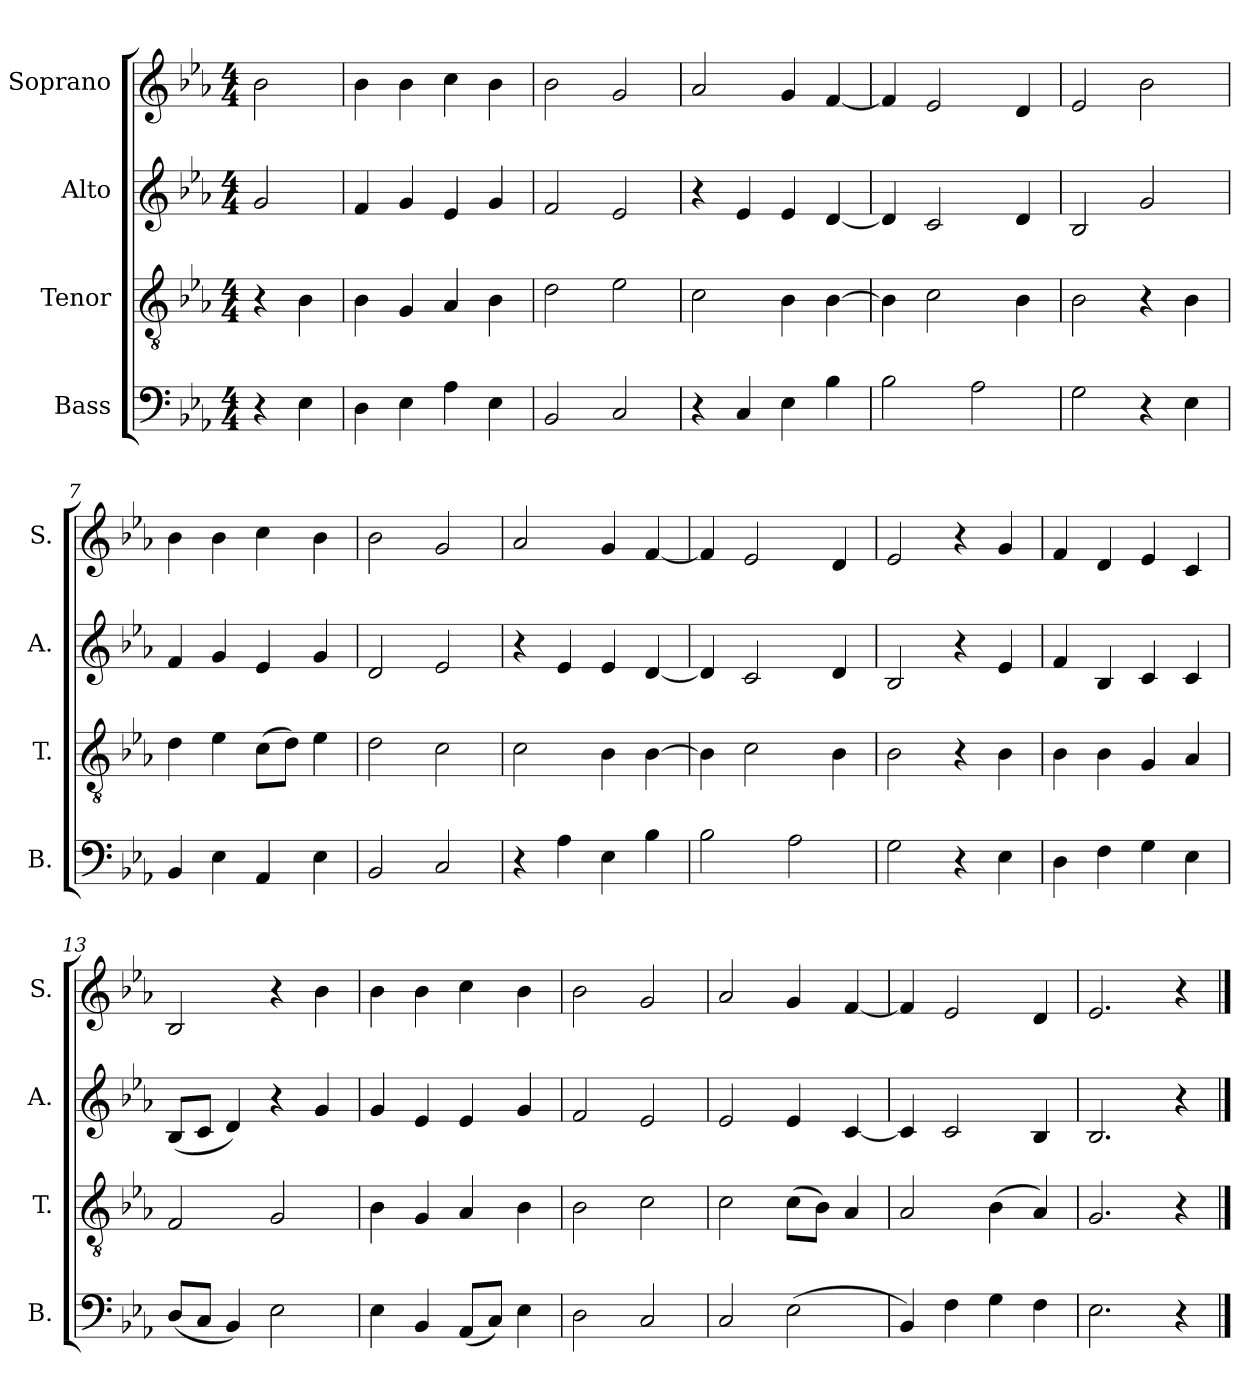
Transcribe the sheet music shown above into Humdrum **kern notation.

**kern	**kern	**kern	**kern
*part4	*part3	*part2	*part1
*staff4	*staff3	*staff2	*staff1
*I"Bass	*I"Tenor	*I"Alto	*I"Soprano
*I'B.	*I'T.	*I'A.	*I'S.
!!LO:PB:g=z
*clefF4	*clefGv2	*clefG2	*clefG2
*	*ITrd7c12	*	*
*k[b-e-a-]	*k[b-e-a-]	*k[b-e-a-]	*k[b-e-a-]
*E-:	*E-:	*E-:	*E-:
*M4/4	*M4/4	*M4/4	*M4/4
=1	=1	=1	=1
4r	4r	2gi/	2b-i\
4E-i\	4BB-i\	.	.
=2	=2	=2	=2
4Di\	4BB-i\	4fi/	4b-i\
4E-i\	4GGi/	4gi/	4b-i\
4A-i\	4AA-i/	4e-i/	4cci\
4E-i\	4BB-i\	4gi/	4b-i\
=3	=3	=3	=3
2BB-i/	2Di\	2fi/	2b-i\
2Ci/	2E-i\	2e-i/	2gi/
=4	=4	=4	=4
4r	2Ci\	4r	2a-i/
4Ci/	.	4e-i/	.
4E-i\	4BB-i\	4e-i/	4gi/
4B-i\	[>4BB-i\	[<4di/	[<4fi/
=5	=5	=5	=5
2B-i\	4BB-i\]	4di/]	4fi/]
.	2Ci\	2ci/	2e-i/
2A-i\	.	.	.
.	4BB-i\	4di/	4di/
=6	=6	=6	=6
2Gi\	2BB-i\	2B-i/	2e-i/
4r	4r	2gi/	2b-i\
4E-i\	4BB-i\	.	.
!!LO:LB:g=z
=7	=7	=7	=7
4BB-i/	4Di\	4fi/	4b-i\
4E-i\	4E-i\	4gi/	4b-i\
4AA-i/	(8Ci\L	4e-i/	4cci\
.	8Di\J)	.	.
4E-i\	4E-i\	4gi/	4b-i\
=8	=8	=8	=8
2BB-i/	2Di\	2di/	2b-i\
2Ci/	2Ci\	2e-i/	2gi/
=9	=9	=9	=9
4r	2Ci\	4r	2a-i/
4A-i\	.	4e-i/	.
4E-i\	4BB-i\	4e-i/	4gi/
4B-i\	[>4BB-i\	[<4di/	[<4fi/
=10	=10	=10	=10
2B-i\	4BB-i\]	4di/]	4fi/]
.	2Ci\	2ci/	2e-i/
2A-i\	.	.	.
.	4BB-i\	4di/	4di/
=11	=11	=11	=11
2Gi\	2BB-i\	2B-i/	2e-i/
4r	4r	4r	4r
4E-i\	4BB-i\	4e-i/	4gi/
=12	=12	=12	=12
4Di\	4BB-i\	4fi/	4fi/
4Fi\	4BB-i\	4B-i/	4di/
4Gi\	4GGi/	4ci/	4e-i/
4E-i\	4AA-i/	4ci/	4ci/
!!LO:LB:g=z
=13	=13	=13	=13
(8Di/L	2FFi/	(8B-i/L	2B-i/
8Ci/J	.	8ci/J	.
4BB-i/)	.	4di/)	.
2E-i\	2GGi/	4r	4r
.	.	4gi/	4b-i\
=14	=14	=14	=14
4E-i\	4BB-i\	4gi/	4b-i\
4BB-i/	4GGi/	4e-i/	4b-i\
(8AA-i/L	4AA-i/	4e-i/	4cci\
8Ci/J)	.	.	.
4E-i\	4BB-i\	4gi/	4b-i\
=15	=15	=15	=15
2Di\	2BB-i\	2fi/	2b-i\
2Ci/	2Ci\	2e-i/	2gi/
=16	=16	=16	=16
2Ci/	2Ci\	2e-i/	2a-i/
(2E-i\	(8Ci\L	4e-i/	4gi/
.	8BB-i\J)	.	.
.	4AA-i/	[<4ci/	[<4fi/
=17	=17	=17	=17
4BB-i/)	2AA-i/	4ci/]	4fi/]
4Fi\	.	2ci/	2e-i/
4Gi\	(4BB-i\	.	.
4Fi\	4AA-i/)	4B-i/	4di/
=18	=18	=18	=18
2.E-i\	2.GGi/	2.B-i/	2.e-i/
4r	4r	4r	4r
==	==	==	==
*-	*-	*-	*-
